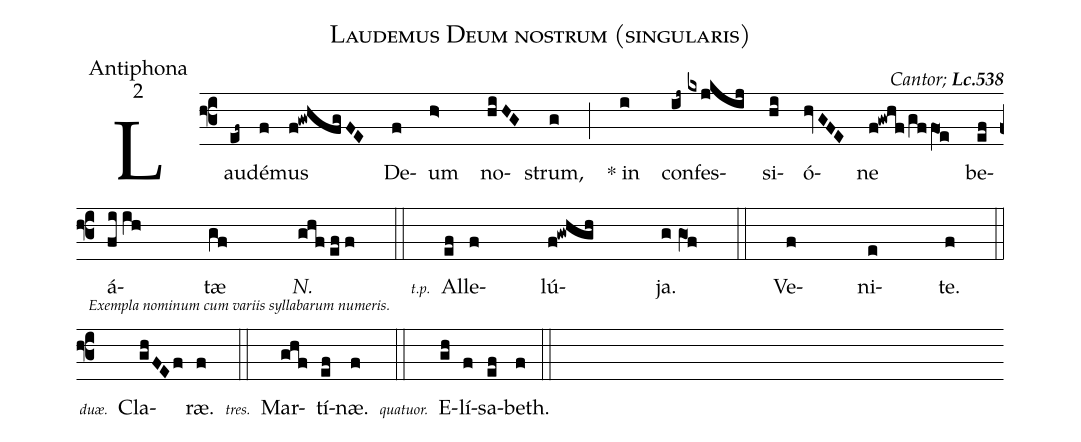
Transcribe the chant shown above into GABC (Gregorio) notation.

name:Laudemus Deum nostrum (singularis);
office-part:Antiphona;
mode:2;
commentary:{\itshape\mdseries  Cantor;\/}   {\bfseries Lc.538};
%%
(f3) Lau(ef~)dé(f)mus(f!gwhfgFE) {De}(f)um(h>) {no}(hiHG)strum,(g) (;)
<sp>*</sp> in(i) con(ij~)fes(kxjkij)si(hi)ó(hvGFE)ne(f!gwhf/gffO1e) be(ef)á(fiih)tæ(gf) {<i>N.</i>}(ghf/eff) (::)
<v>{\scriptsize\itshape t.p.\ }</v> Al(ef)le(f)lú(f!gwhgh)ja.(ggO1f) (::)
Ve(f)ni(e)te.(f) (::z-)
<alt>{\hspace{-2.75em}\scriptsize\itshape Exempla nominum cum variis syllabarum numeris.}</alt><v>{\scriptsize\itshape duæ.}\ \ </v>   Cl{a}(ghFEf)ræ.(f) (::)
<v>{\scriptsize\itshape tres.}\ \ </v>   M{a}r(ghf)tí(ef)næ.(f) (::)
<v>{\scriptsize\itshape quatuor.}\ \ </v>  {E}(gh)lí(f)sa(ef)beth.(f)  (::)
